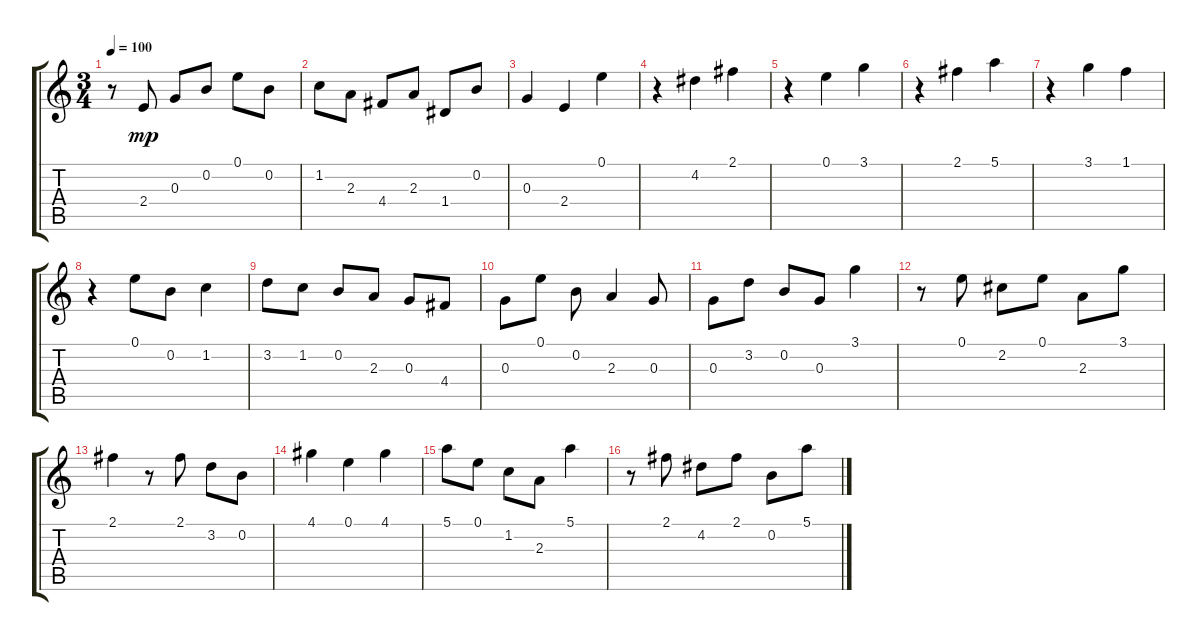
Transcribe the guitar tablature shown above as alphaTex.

\track "" {instrument acousticguitarsteel}
\staff {score tabs}
\tuning (E4 B3 G3 D3 A2 E2) {hide}
\ts (3 4)
\tempo 100
\clef g2
\ks c
r.8{dy mp instrument acousticguitarsteel} 2.4.8 0.3.8 0.2.8 0.1.8 0.2.8 |
1.2.8 2.3.8 4.4.8 2.3.8 1.4.8 0.2.8 |
0.3.4 2.4.4 0.1.4 |
r.4 4.2.4 2.1.4 |
r.4 0.1.4 3.1.4 |
r.4 2.1.4 5.1.4 |
r.4 3.1.4 1.1.4 |
r.4 0.1.8 0.2.8 1.2.4 |
3.2.8 1.2.8 0.2.8 2.3.8 0.3.8 4.4.8 |
0.3.8 0.1.8 0.2.8 2.3.4 0.3.8 |
0.3.8 3.2.8 0.2.8 0.3.8 3.1.4 |
r.8 0.1.8 2.2.8 0.1.8 2.3.8 3.1.8 |
2.1.4 r.8 2.1.8 3.2.8 0.2.8 |
4.1.4 0.1.4 4.1.4 |
5.1.8 0.1.8 1.2.8 2.3.8 5.1.4 |
r.8 2.1.8 4.2.8 2.1.8 0.2.8 5.1.8
